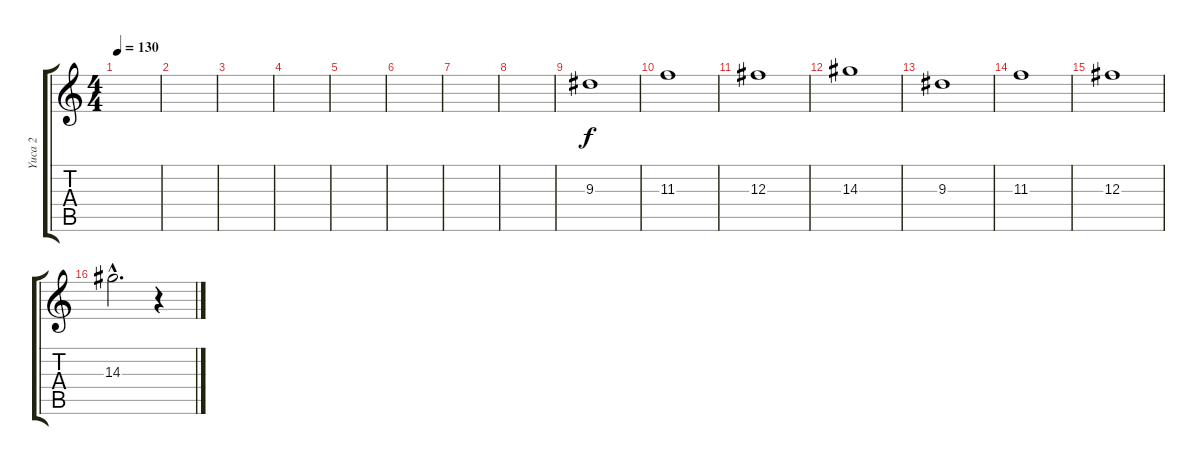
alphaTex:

\track ("Yuca 2" "Yuca 2") {instrument overdrivenguitar}
\staff {score tabs}
\tuning (Eb4 Bb3 Gb3 Db3 Ab2 Eb2) {hide}
\ts (4 4)
\tempo 130
\clef g2
\ks c
|
|
|
|
|
|
|
|
9.3.1 |
11.3.1 |
12.3.1 |
14.3.1 |
9.3.1 |
11.3.1 |
12.3.1 |
14.3{hac}.2{d} r.4
